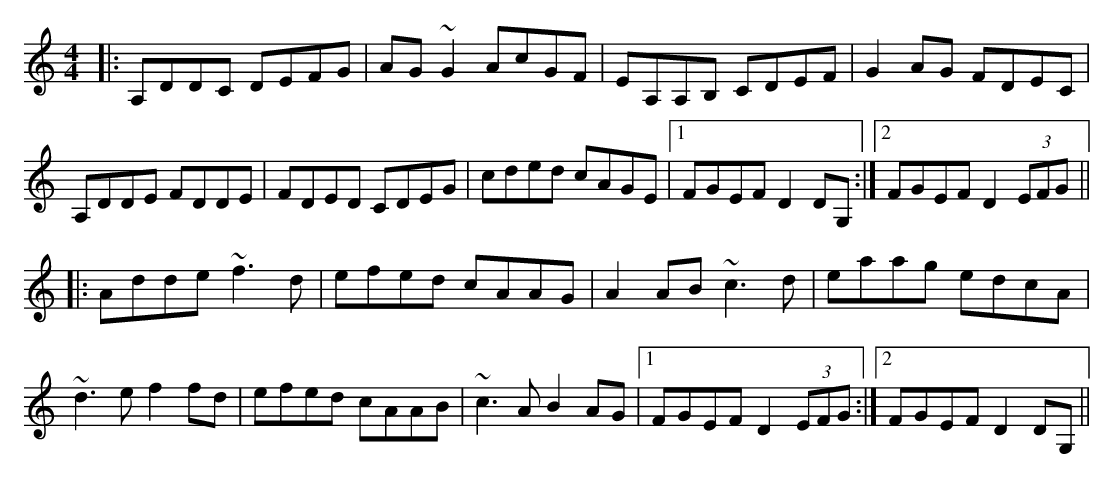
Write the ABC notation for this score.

X:1
M:4/4
K:Ddor
|:A,DDC DEFG|AG~G2 AcGF|EA,A,B, CDEF|G2AG FDEC|
A,DDE FDDE|FDED CDEG|cded cAGE|1 FGEF D2DG,:|2 FGEF D2 (3EFG||
|:Adde ~f3d|efed cAAG|A2AB ~c3d|eaag edcA|
~d3e f2fd|efed cAAB|~c3A B2AG|1 FGEF D2 (3EFG:|2 FGEF D2DG,||
